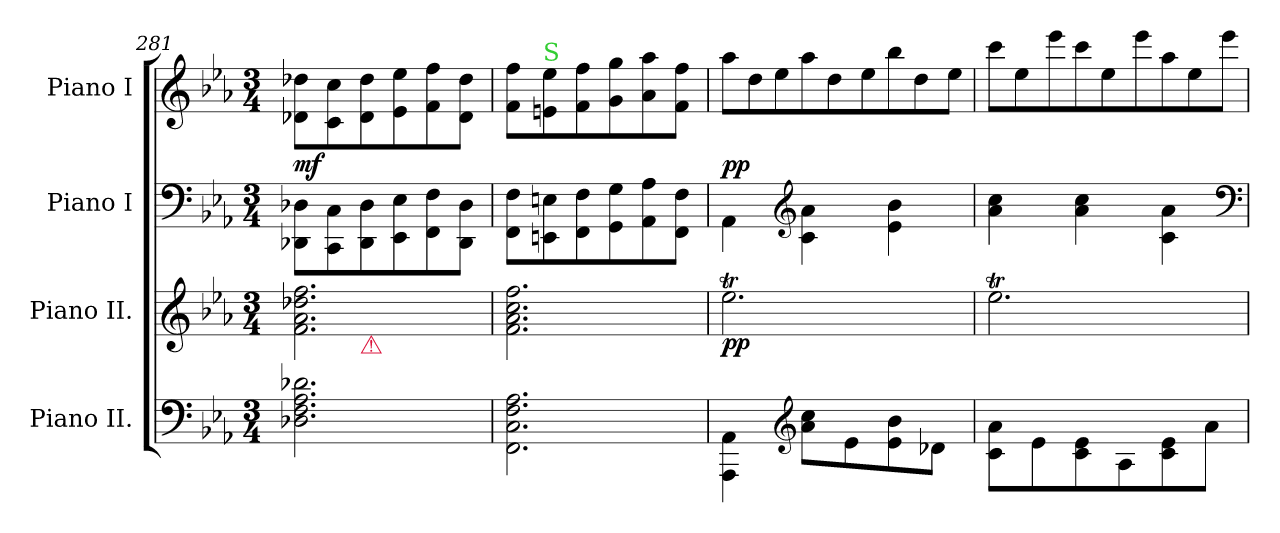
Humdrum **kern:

**kern	**kern	**dynam	**kern	**kern	**dynam
*part4	*part3	*part3	*part2	*part1	*part1
*staff4	*staff3	*staff3	*staff2	*staff1	*staff1
*I"Piano II.	*I"Piano II.	*	*I"Piano I	*I"Piano I	*
*clefF4	*clefG2	*	*clefF4	*clefG2	*
*k[b-e-a-]	*k[b-e-a-]	*	*k[b-e-a-]	*k[b-e-a-]	*
*M3/4	*M3/4	*	*M3/4	*M3/4	*
=281	=281	=281	=281	=281	=281
*	*^	*	*	*	*
2.D-X\ 2.F\ 2.A-\ 2.d-X\	2.f\ 2.a-\ 2.dd-X\ 2.ff\	4ryy	.	8DD-X\ 8D-X\L	8d-X\ 8dd-X\L	mf
.	.	.	.	8CC\ 8C\	8c\ 8cc\	.
!	!	!LO:TX:b:color=crimson:t=⚠	!	!	!	!
.	.	2ryy	.	8DD-\ 8D-\	8d-\ 8dd-\	.
.	.	.	.	8EE-\ 8E-\	8e-\ 8ee-\	.
.	.	.	.	8FF\ 8F\	8f\ 8ff\	.
.	.	.	.	8DD-\ 8D-\J	8d-\ 8dd-\J	.
*	*v	*v	*	*	*	*
=282	=282	=282	=282	=282	=282
2.FF\ 2.C\ 2.F\ 2.A-\	2.f\ 2.a-\ 2.cc\ 2.ff\	.	8FF\ 8F\L	8f\ 8ff\L	.
!	!	!	!	!LO:TX:a:color=limegreen:t=S	!
.	.	.	8EEn\ 8En\	8en\ 8ee-\	.
.	.	.	8FF\ 8F\	8f\ 8ff\	.
.	.	.	8GG\ 8G\	8g\ 8gg\	.
.	.	.	8AA-\ 8A-\	8a-\ 8aa-\	.
.	.	.	8FF\ 8F\J	8f\ 8ff\J	.
=283	=283	=283	=283	=283	=283
*	*	*	*	*Xtuplet	*
4AAA-\ 4AA-\	2.ee-T\	pp	4AA-\	12aa-\L	pp
.	.	.	.	12dd\	.
.	.	.	.	12ee-\	.
*clefG2	*	*	*clefG2	*	*
8a-\ 8cc\L	.	.	4c\ 4a-\	12aa-\	.
.	.	.	.	12dd\	.
8e-\	.	.	.	.	.
.	.	.	.	12ee-\	.
8e-\ 8b-\	.	.	4e-\ 4b-\	12bb-\	.
.	.	.	.	12dd\	.
8d-X\J	.	.	.	.	.
.	.	.	.	12ee-\J	.
=284	=284	=284	=284	=284	=284
8c\ 8a-\L	2.ee-T\	.	4a-\ 4cc\	12ccc\L	.
.	.	.	.	12ee-\	.
8e-\	.	.	.	.	.
.	.	.	.	12eee-\	.
8c\ 8e-\	.	.	4a-\ 4cc\	12ccc\	.
.	.	.	.	12ee-\	.
8A-\	.	.	.	.	.
.	.	.	.	12eee-\	.
8c\ 8e-\	.	.	4c\ 4a-\	12aa-\	.
.	.	.	.	12ee-\	.
8a-\J	.	.	.	.	.
.	.	.	.	12eee-\J	.
*	*	*	*clefF4	*	*
=	=	=	=	=	=
*-	*-	*-	*-	*-	*-
